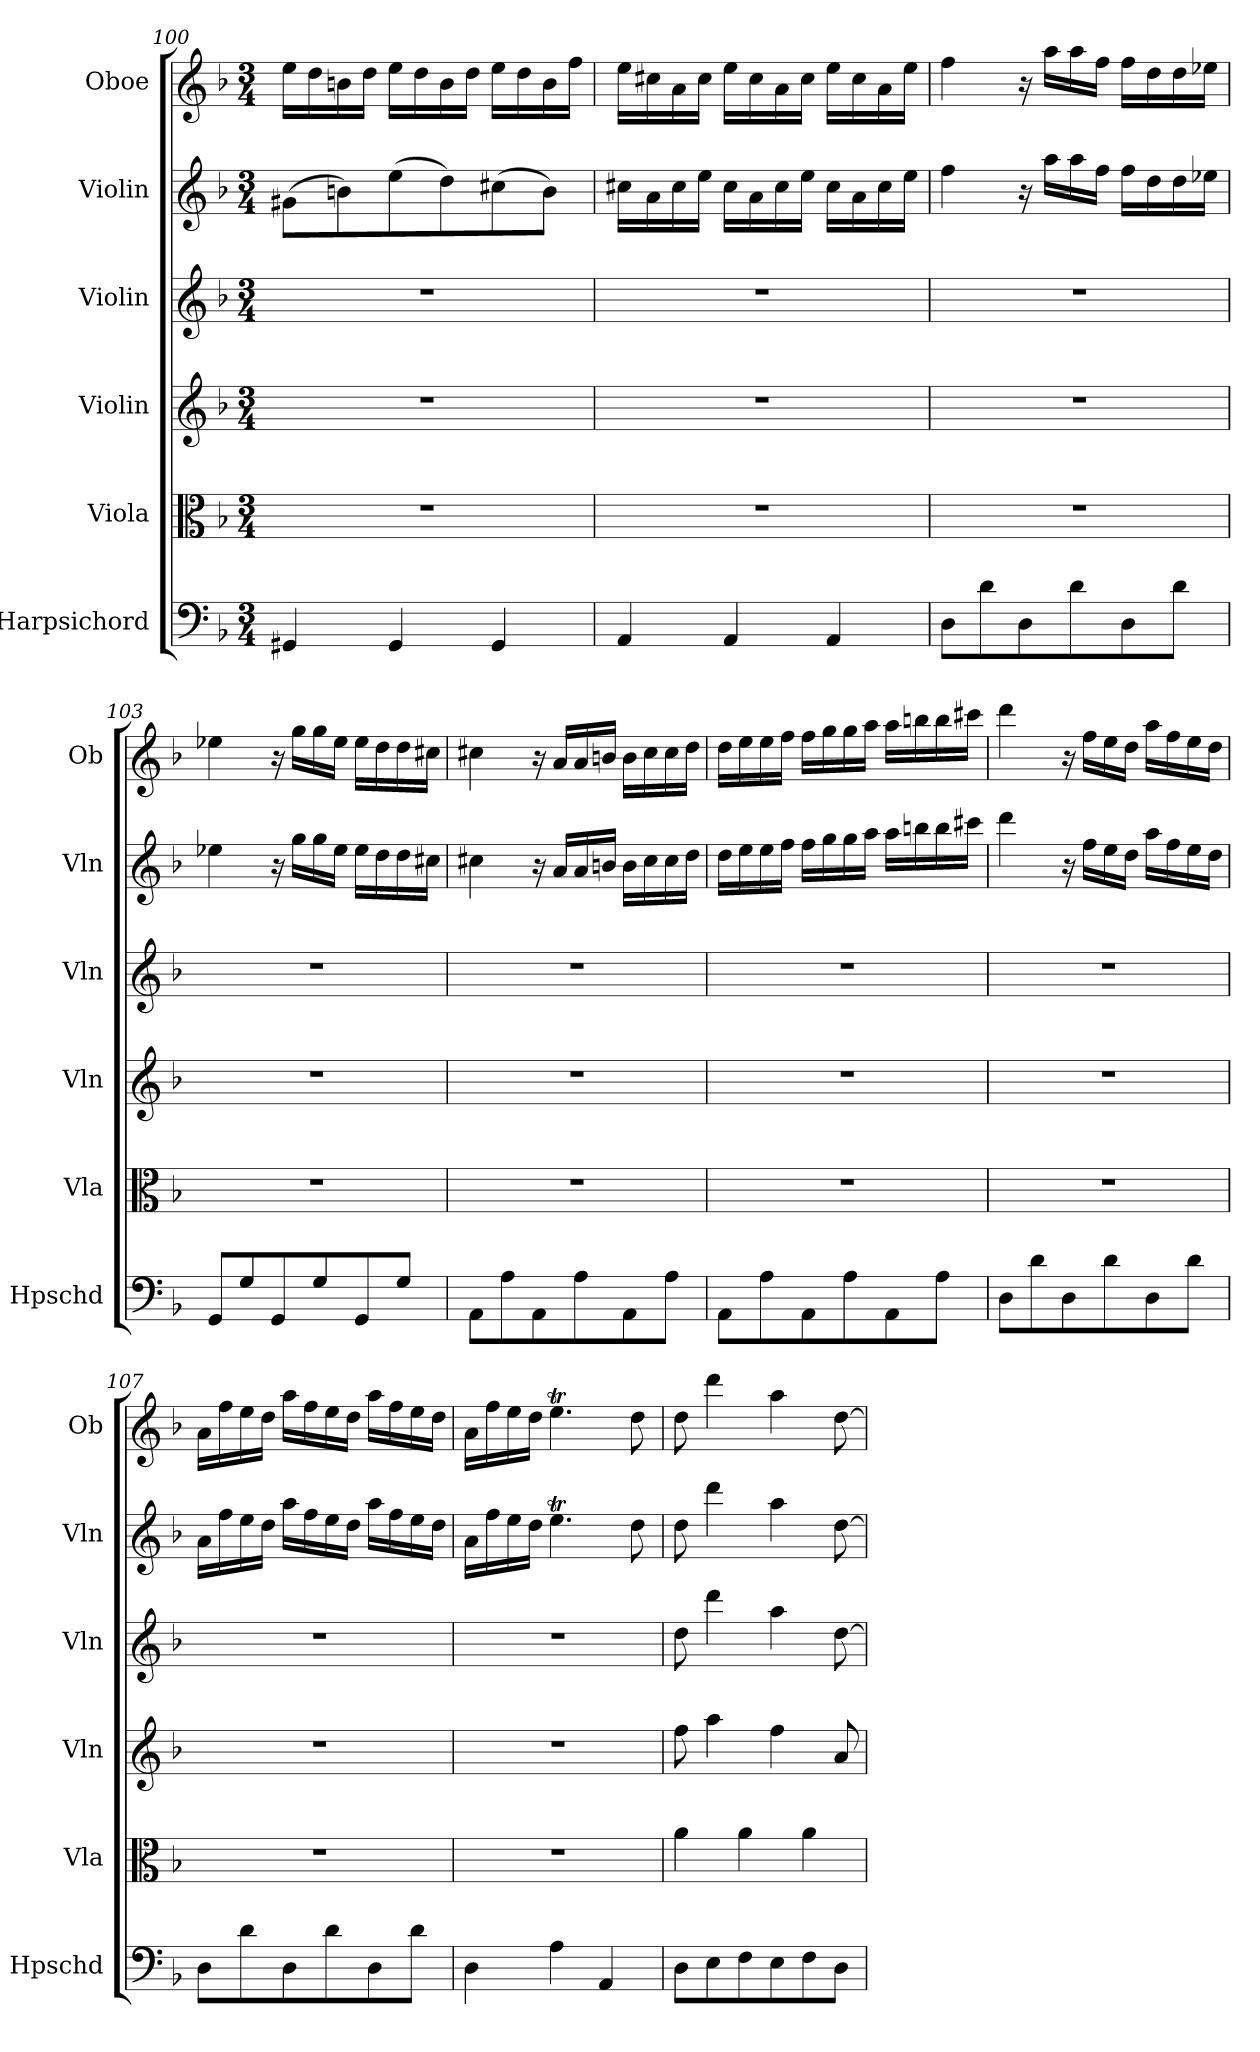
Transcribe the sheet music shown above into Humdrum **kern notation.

**kern	**kern	**kern	**kern	**kern	**kern
*part6	*part5	*part4	*part3	*part2	*part1
*staff6	*staff5	*staff4	*staff3	*staff2	*staff1
*I"Harpsichord	*I"Viola	*I"Violin	*I"Violin	*I"Violin	*I"Oboe
*I'Hpschd	*I'Vla	*I'Vln	*I'Vln	*I'Vln	*I'Ob
*clefF4	*clefC3	*clefG2	*clefG2	*clefG2	*clefG2
*k[b-]	*k[b-]	*k[b-]	*k[b-]	*k[b-]	*k[b-]
*d:	*d:	*d:	*d:	*d:	*d:
*M3/4	*M3/4	*M3/4	*M3/4	*M3/4	*M3/4
=100	=100	=100	=100	=100	=100
4GG#X/	2.r	2.r	2.r	(8g#X\L	16ee\LL
.	.	.	.	.	16dd\
.	.	.	.	8bn\)	16bn\
.	.	.	.	.	16dd\JJ
4GG#/	.	.	.	(8ee\	16ee\LL
.	.	.	.	.	16dd\
.	.	.	.	8dd\)	16b\
.	.	.	.	.	16dd\JJ
4GG#/	.	.	.	(8cc#X\	16ee\LL
.	.	.	.	.	16dd\
.	.	.	.	8b\J)	16b\
.	.	.	.	.	16ff\JJ
=101	=101	=101	=101	=101	=101
4AA/	2.r	2.r	2.r	16cc#X\LL	16ee\LL
.	.	.	.	16a\	16cc#X\
.	.	.	.	16cc#\	16a\
.	.	.	.	16ee\JJ	16cc#\JJ
4AA/	.	.	.	16cc#\LL	16ee\LL
.	.	.	.	16a\	16cc#\
.	.	.	.	16cc#\	16a\
.	.	.	.	16ee\JJ	16cc#\JJ
4AA/	.	.	.	16cc#\LL	16ee\LL
.	.	.	.	16a\	16cc#\
.	.	.	.	16cc#\	16a\
.	.	.	.	16ee\JJ	16ee\JJ
=102	=102	=102	=102	=102	=102
8D\L	2.r	2.r	2.r	4ff\	4ff\
8d\	.	.	.	.	.
8D\	.	.	.	16r	16r
.	.	.	.	16aa\LL	16aa\LL
8d\	.	.	.	16aa\	16aa\
.	.	.	.	16ff\JJ	16ff\JJ
8D\	.	.	.	16ff\LL	16ff\LL
.	.	.	.	16dd\	16dd\
8d\J	.	.	.	16dd\	16dd\
.	.	.	.	16ee-X\JJ	16ee-X\JJ
=103	=103	=103	=103	=103	=103
8GG/L	2.r	2.r	2.r	4ee-X\	4ee-X\
8G/	.	.	.	.	.
8GG/	.	.	.	16r	16r
.	.	.	.	16gg\LL	16gg\LL
8G/	.	.	.	16gg\	16gg\
.	.	.	.	16ee-\JJ	16ee-\JJ
8GG/	.	.	.	16ee-\LL	16ee-\LL
.	.	.	.	16dd\	16dd\
8G/J	.	.	.	16dd\	16dd\
.	.	.	.	16cc#X\JJ	16cc#X\JJ
=104	=104	=104	=104	=104	=104
8AA\L	2.r	2.r	2.r	4cc#X\	4cc#X\
8A\	.	.	.	.	.
8AA\	.	.	.	16r	16r
.	.	.	.	16a/LL	16a/LL
8A\	.	.	.	16a/	16a/
.	.	.	.	16bn/JJ	16bn/JJ
8AA\	.	.	.	16b\LL	16b\LL
.	.	.	.	16cc#\	16cc#\
8A\J	.	.	.	16cc#\	16cc#\
.	.	.	.	16dd\JJ	16dd\JJ
=105	=105	=105	=105	=105	=105
8AA\L	2.r	2.r	2.r	16dd\LL	16dd\LL
.	.	.	.	16ee\	16ee\
8A\	.	.	.	16ee\	16ee\
.	.	.	.	16ff\JJ	16ff\JJ
8AA\	.	.	.	16ff\LL	16ff\LL
.	.	.	.	16gg\	16gg\
8A\	.	.	.	16gg\	16gg\
.	.	.	.	16aa\JJ	16aa\JJ
8AA\	.	.	.	16aa\LL	16aa\LL
.	.	.	.	16bbn\	16bbn\
8A\J	.	.	.	16bb\	16bb\
.	.	.	.	16ccc#X\JJ	16ccc#X\JJ
=106	=106	=106	=106	=106	=106
8D\L	2.r	2.r	2.r	4ddd\	4ddd\
8d\	.	.	.	.	.
8D\	.	.	.	16r	16r
.	.	.	.	16ff\LL	16ff\LL
8d\	.	.	.	16ee\	16ee\
.	.	.	.	16dd\JJ	16dd\JJ
8D\	.	.	.	16aa\LL	16aa\LL
.	.	.	.	16ff\	16ff\
8d\J	.	.	.	16ee\	16ee\
.	.	.	.	16dd\JJ	16dd\JJ
=107	=107	=107	=107	=107	=107
8D\L	2.r	2.r	2.r	16a\LL	16a\LL
.	.	.	.	16ff\	16ff\
8d\	.	.	.	16ee\	16ee\
.	.	.	.	16dd\JJ	16dd\JJ
8D\	.	.	.	16aa\LL	16aa\LL
.	.	.	.	16ff\	16ff\
8d\	.	.	.	16ee\	16ee\
.	.	.	.	16dd\JJ	16dd\JJ
8D\	.	.	.	16aa\LL	16aa\LL
.	.	.	.	16ff\	16ff\
8d\J	.	.	.	16ee\	16ee\
.	.	.	.	16dd\JJ	16dd\JJ
=108	=108	=108	=108	=108	=108
4D\	2.r	2.r	2.r	16a\LL	16a\LL
.	.	.	.	16ff\	16ff\
.	.	.	.	16ee\	16ee\
.	.	.	.	16dd\JJ	16dd\JJ
4A\	.	.	.	4.eet\	4.eet\
4AA/	.	.	.	.	.
.	.	.	.	8dd\	8dd\
=109	=109	=109	=109	=109	=109
8D\L	4a\	8ff\	8dd\	8dd\	8dd\
8E\	.	4aa\	4ddd\	4ddd\	4ddd\
8F\	4a\	.	.	.	.
8E\	.	4ff\	4aa\	4aa\	4aa\
8F\	4a\	.	.	.	.
8D\J	.	8a/	[8dd\	[8dd\	[8dd\
=	=	=	=	=	=
*-	*-	*-	*-	*-	*-
